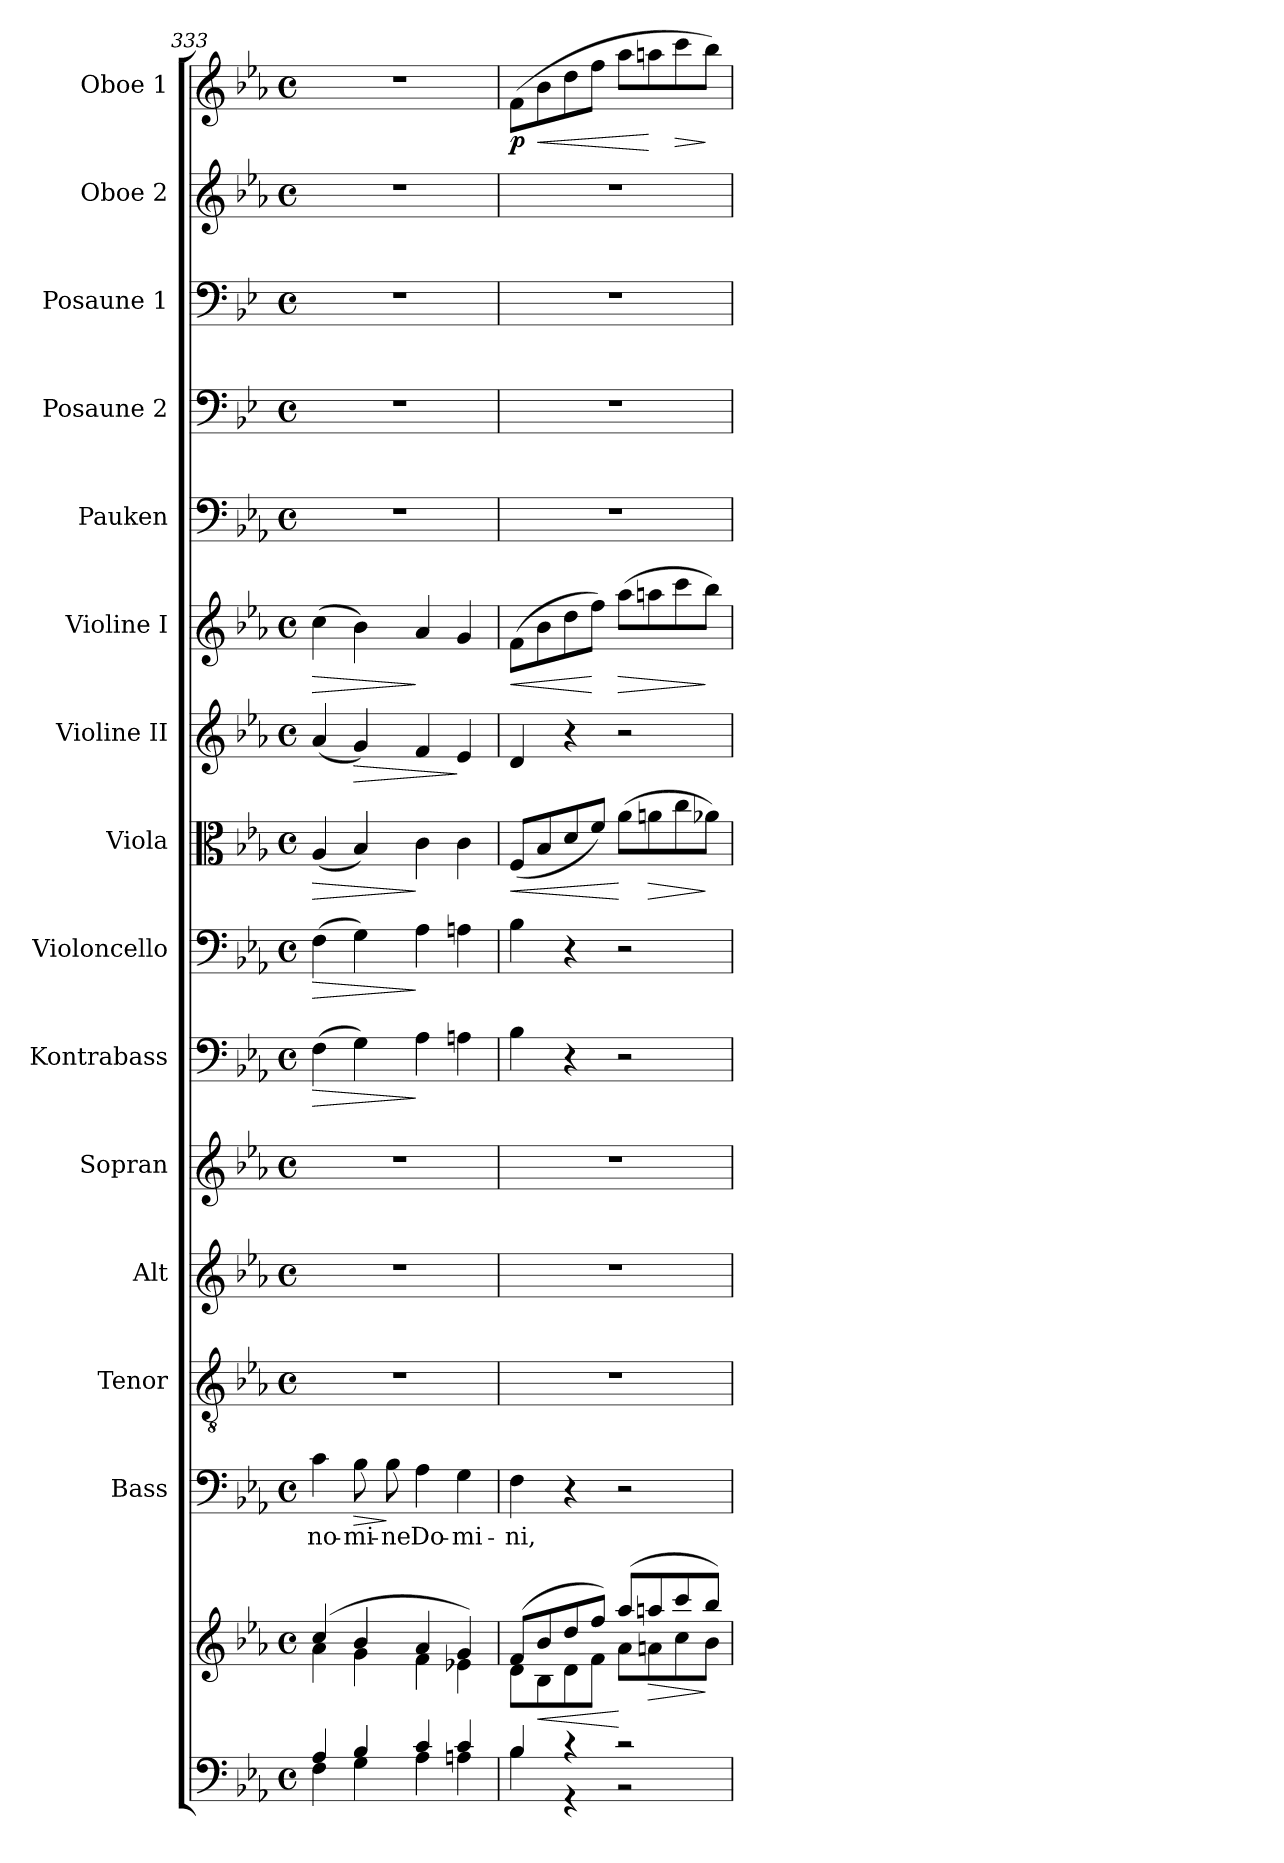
**kern	**kern	**dynam	**kern	**text	**dynam	**kern	**kern	**kern	**kern	**dynam	**kern	**dynam	**kern	**dynam	**kern	**dynam	**kern	**dynam	**kern	**kern	**kern	**kern	**kern	**dynam
*part15	*part15	*part15	*part14	*part14	*part14	*part13	*part12	*part11	*part10	*part10	*part9	*part9	*part8	*part8	*part7	*part7	*part6	*part6	*part5	*part4	*part3	*part2	*part1	*part1
*staff16	*staff15	*staff15/16	*staff14	*staff14	*staff14	*staff13	*staff12	*staff11	*staff10	*staff10	*staff9	*staff9	*staff8	*staff8	*staff7	*staff7	*staff6	*staff6	*staff5	*staff4	*staff3	*staff2	*staff1	*staff1
*	*	*	*I"Bass	*	*	*I"Tenor	*I"Alt	*I"Sopran	*I"Kontrabass	*	*I"Violoncello	*	*I"Viola	*	*I"Violine II	*	*I"Violine I	*	*I"Pauken	*I"Posaune 2	*I"Posaune 1	*I"Oboe 2	*I"Oboe 1	*
*	*	*	*I'B.	*	*	*I'T.	*I'A.	*I'S.	*I'Kb.	*	*I'Vc.	*	*I'Vla.	*	*I'Vl. II	*	*I'Vl. I	*	*I'Pk.	*I'Pos. 2	*I'Pos. 1	*I'Ob. 2	*I'Ob. 1	*
*clefF4	*clefG2	*	*clefF4	*	*	*clefGv2	*clefG2	*clefG2	*clefF4	*	*clefF4	*	*clefC3	*	*clefG2	*	*clefG2	*	*clefF4	*clefF4	*clefF4	*clefG2	*clefG2	*
*	*	*	*	*	*	*	*	*	*ITrd7c12	*	*	*	*	*	*	*	*	*	*	*ITrd4c7	*ITrd4c7	*	*	*
*k[b-e-a-]	*k[b-e-a-]	*	*k[b-e-a-]	*	*	*k[b-e-a-]	*k[b-e-a-]	*k[b-e-a-]	*k[b-e-a-]	*	*k[b-e-a-]	*	*k[b-e-a-]	*	*k[b-e-a-]	*	*k[b-e-a-]	*	*k[b-e-a-]	*k[b-e-a-]	*k[b-e-a-]	*k[b-e-a-]	*k[b-e-a-]	*
*E-:	*E-:	*	*E-:	*	*	*E-:	*E-:	*E-:	*E-:	*	*E-:	*	*E-:	*	*E-:	*	*E-:	*	*E-:	*E-:	*E-:	*E-:	*E-:	*
*M4/4	*M4/4	*	*M4/4	*	*	*M4/4	*M4/4	*M4/4	*M4/4	*	*M4/4	*	*M4/4	*	*M4/4	*	*M4/4	*	*M4/4	*M4/4	*M4/4	*M4/4	*M4/4	*
*met(c)	*met(c)	*	*met(c)	*	*	*met(c)	*met(c)	*met(c)	*met(c)	*	*met(c)	*	*met(c)	*	*met(c)	*	*met(c)	*	*met(c)	*met(c)	*met(c)	*met(c)	*met(c)	*
=333	=333	=333	=333	=333	=333	=333	=333	=333	=333	=333	=333	=333	=333	=333	=333	=333	=333	=333	=333	=333	=333	=333	=333	=333
*^	*^	*	*	*	*	*	*	*	*	*	*	*	*	*	*	*	*	*	*	*	*	*	*	*
!	!	!	!	!	!	!LO:LY:b	!	!	!	!	!	!LO:HP:b	!	!LO:HP:b	!	!LO:HP:b	!	!	!	!LO:HP:b	!	!	!	!	!	!
4A-/	4F\	(4cc/	4a-\	.	4c\	no-	.	1r	1r	1r	(>4FF\	>	(>4F\	>	(<4A-/	>	(<4a-/	.	(>4cc\	>	1r	1r	1r	1r	1r	.
!	!	!	!	!	!	!LO:LY:b	!LO:HP:b	!	!	!	!	!	!	!	!	!	!	!LO:HP:b	!	!	!	!	!	!	!	!
4B-/	4G\	4b-/	4g\	.	8B-\	-mi-	>	.	.	.	4GG\)	.	4G\)	.	4B-/)	.	4g/)	>	4b-\)	.	.	.	.	.	.	.
!	!	!	!	!	!	!LO:LY:b	!	!	!	!	!	!	!	!	!	!	!	!	!	!	!	!	!	!	!	!
.	.	.	.	.	8B-\	-ne	]	.	.	.	.	.	.	.	.	.	.	.	.	.	.	.	.	.	.	.
!	!	!	!	!	!	!LO:LY:b	!	!	!	!	!	!	!	!	!	!	!	!	!	!	!	!	!	!	!	!
4c/	4A-\	4a-/	4f\	.	4A-\	Do-	.	.	.	.	4AA-\	]	4A-\	]	4c\	]	4f/	.	4a-/	]	.	.	.	.	.	.
!	!	!	!	!	!	!LO:LY:b	!	!	!	!	!	!	!	!	!	!	!	!	!	!	!	!	!	!	!	!
4c/	4An\	4g/)	4e-X\	.	4G\	-mi-	.	.	.	.	4AAn\	.	4An\	.	4c\	.	4e-/	]	4g/	.	.	.	.	.	.	.
=334	=334	=334	=334	=334	=334	=334	=334	=334	=334	=334	=334	=334	=334	=334	=334	=334	=334	=334	=334	=334	=334	=334	=334	=334	=334	=334
!	!	!	!	!	!	!LO:LY:b	!	!	!	!	!	!	!	!	!	!LO:HP:b	!	!	!	!LO:HP:b	!	!	!	!	!	!LO:DY:b
4B-/	4B-\	(>8f/L	8d\L	.	4F\	-ni,	.	1r	1r	1r	4BB-\	.	4B-\	.	(<8F/L	<	4d/	.	(>8f\L	<	1r	1r	1r	1r	(>8f\L	p
!	!	!	!	!LO:HP:b	!	!	!	!	!	!	!	!	!	!	!	!	!	!	!	!	!	!	!	!	!	!LO:HP:b
.	.	8b-/	8B-\	<	.	.	.	.	.	.	.	.	.	.	8B-/	.	.	.	8b-\	.	.	.	.	.	8b-\	<
4r	4r	8dd/	8d\	.	4r	.	.	.	.	.	4r	.	4r	.	8d/	.	4r	.	8dd\	.	.	.	.	.	8dd\	.
.	.	8ff/J)	8f\J	.	.	.	.	.	.	.	.	.	.	.	8f/J)	.	.	.	8ff\J)	[	.	.	.	.	8ff\J	.
!	!	!	!	!	!	!	!	!	!	!	!	!	!	!	!	!	!	!	!	!LO:HP:b	!	!	!	!	!	!
2r	2r	(>8aa-/L	8a-\L	[	2r	.	.	.	.	.	2r	.	2r	.	(>8a-\L	[	2r	.	(>8aa-\L	>	.	.	.	.	8aa-\L	.
!	!	!	!	!LO:HP:b	!	!	!	!	!	!	!	!	!	!	!	!LO:HP:b	!	!	!	!	!	!	!	!	!	!
.	.	8aan/	8an\	>	.	.	.	.	.	.	.	.	.	.	8an\	>	.	.	8aan\	.	.	.	.	.	8aan\	[
!	!	!	!	!	!	!	!	!	!	!	!	!	!	!	!	!	!	!	!	!	!	!	!	!	!	!LO:HP:b
.	.	8ccc/	8cc\	.	.	.	.	.	.	.	.	.	.	.	8cc\	.	.	.	8ccc\	.	.	.	.	.	8ccc\	>
.	.	8bb-/J)	8b-\J	]	.	.	.	.	.	.	.	.	.	.	8a-X\J)	]	.	.	8bb-\J)	]	.	.	.	.	8bb-\J)	]
*v	*v	*	*	*	*	*	*	*	*	*	*	*	*	*	*	*	*	*	*	*	*	*	*	*	*	*
*	*v	*v	*	*	*	*	*	*	*	*	*	*	*	*	*	*	*	*	*	*	*	*	*	*	*
=	=	=	=	=	=	=	=	=	=	=	=	=	=	=	=	=	=	=	=	=	=	=	=	=
*-	*-	*-	*-	*-	*-	*-	*-	*-	*-	*-	*-	*-	*-	*-	*-	*-	*-	*-	*-	*-	*-	*-	*-	*-
